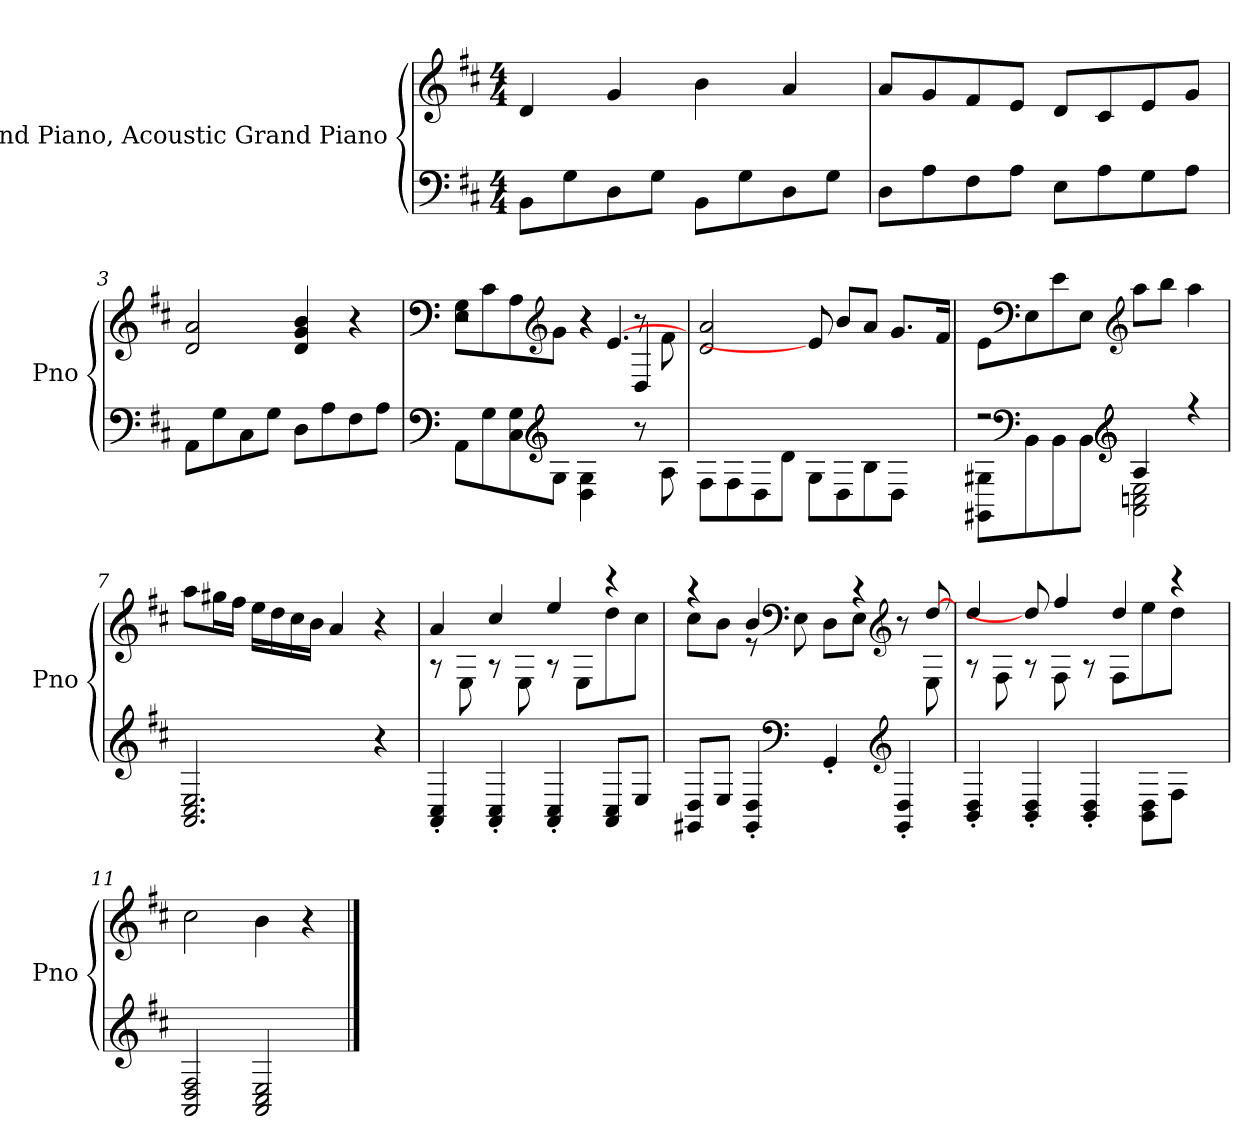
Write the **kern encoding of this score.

**kern	**kern
*part1	*part1
*staff2	*staff1
*I"Grand Piano, Acoustic Grand Piano	*
*I'Pno	*
*clefF4	*clefG2
*k[f#c#]	*k[f#c#]
*M4/4	*M4/4
*MM120	*MM120
=1	=1
8BBi\L	4di/
8Gi\	.
8Di\	4gi/
8Gi\J	.
8BBi\L	4bi\
8Gi\	.
8Di\	4ai/
8Gi\J	.
=2	=2
8Di\L	8ai/L
8Ai\	8gi/
8F#i\	8f#i/
8Ai\J	8ei/J
8Ei\L	8di/L
8Ai\	8c#i/
8Gi\	8ei/
8Ai\J	8gi/J
=3	=3
8AAi\L	2di/ 2ai/
8Gi\	.
8C#i\	.
8Gi\J	.
8Di\L	4di/ 4gi/ 4bi/
8Ai\	.
8F#i\	4r
8Ai\J	.
=4	=4
*clefF4	*clefF4
*^	*^
*	*	*	*^
4.ryy	8AAi\L	2r	8Ei\ 8Gi\L	2r
.	8Gi\	.	8c#i\	.
.	8C#i\ 8Gi\	.	8Ai\	.
*clefG2	*	*clefG2	*	*
8ryy	8Gi\J	.	8gi\J	.
2ryy	4Di\ 4Gi\	8ryy	4r	4r
.	.	[4.ei/	.	.
.	8r	.	8r	4Di/
.	8Ai\	.	8f#i\	.
*v	*v	*	*	*
*	*v	*v	*v
=5	=5
8F#i\L	2di/ 2ai/
8F#i\	.
8Di\	.
8di\J	.
8Gi\L	8ei/]
8Di\	8bj/L
8Bj\	8aj/J
8Di\J	8.gi/L
8ryy	.
.	16f#i/Jk
!!LO:LB:g=z
=6	=6
*^	*
2r	8GG#Xi\ 8G#Xi\L	8ei\L
*clefF4	*	*clefF4
.	8BBi\	8Ei\
.	8BBi\	8ej\
.	8BBi\J	8Ei\J
*clefG2	*	*clefG2
4Ai/	2AAi\ 2Cni\ 2Ei\	8aai\L
.	.	8bbi\J
4r	.	4aai\
*v	*v	*
=7	=7
2.AAi/ 2.C#i/ 2.Ei/	8aai\L
.	16gg#Xi\L
.	16ff#i\JJ
.	16eei\LL
.	16ddi\
.	16cc#i\
.	16bi\JJ
.	4ai/
4r	4r
=8	=8
*	*^
4AAi/' 4C#i/'	4ai/	8r
.	.	8Ei\
4AAi/' 4C#i/'	4cc#i/	8r
.	.	8Ei\
4AAi/' 4C#i/'	4eei/	8r
.	.	8Ei\L
8AAi/ 8C#i/L	4r	8ddi\
8Ei/J	.	8cc#i\J
=9	=9	=9
*^	*	*
4.ryy	8GG#Xi/ 8Di/L	4r	8cc#i\L
.	8Ei/J	.	8bi\J
.	4GG#i/' 4Di/'	4bi/	8r
*clefF4	*	*clefF4	*
8ryy	.	.	8Ei\
2ryy	4GG#'i/	8ryy	8Di\L
.	.	4r	8Ei\J
*clefG2	*	*clefG2	*
.	4GG#i/' 4Di/'	.	8r
.	.	[8ddi/	8Ei\
*v	*v	*	*
!!LO:LB:g=z	!!
=10	=10	=10
4BBi/' 4Di/'	4ddi/	8r
.	.	8F#i\
4BBi/' 4Di/'	8ddi/]	8r
.	4ff#i/	8F#i\
4BBi/' 4Di/'	.	8r
.	4ddi/	8F#i\L
8BBi\ 8Di\L	.	8eei\
8F#i\J	4r	8ddi\J
8ryy	.	8ryy
*	*v	*v
=11	=11
2AAi/ 2Di/ 2F#i/	2cc#i\
2AAi/ 2C#i/ 2Ei/	4bi\
.	4r
==	==
*-	*-
